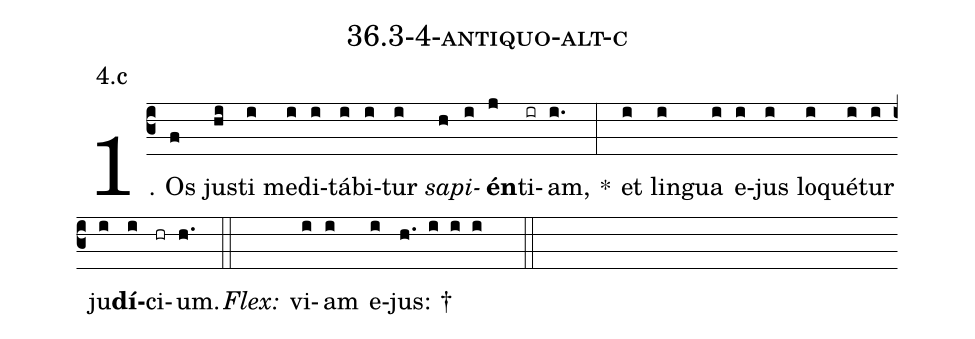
name: 36.3-4-antiquo-alt-c;
annotation: 4.c;
%%
(c3)1. Os(f) jus(hi)ti(i) me(i)di(i)tá(i)bi(i)tur(i) <i>sa</i>(h)<i>pi</i>(i)<b>én</b>(j)ti(ir)am,(i.) *(:) et(i) lin(i)gua(i) e(i)jus(i) lo(i)qué(i)tur(i) ju(i)<b>dí</b>(i)ci(hr)um.(h.) (::)
<i>Flex:</i>()  vi(i)am(i) e(i)jus: †(h. i i i  ::)

%E(i) u(i) o(i) u(i) a(i) e.(h.) (::)
